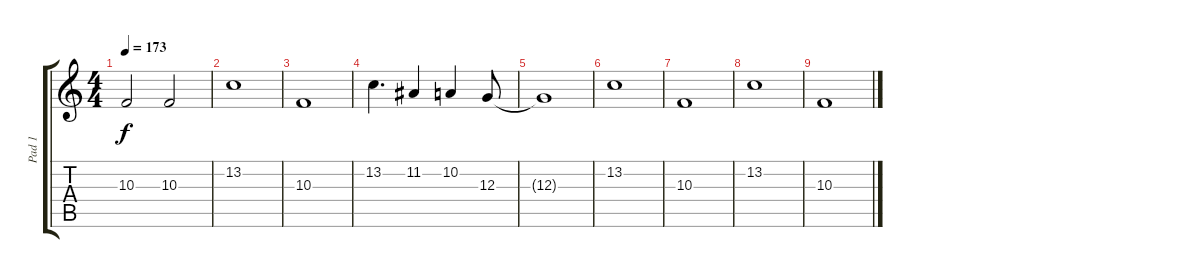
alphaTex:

\track ("Pad 1" "Pad 1") {instrument pad1newage}
\staff {score tabs}
\tuning (E4 B3 G3 D3 A2 E2) {hide}
\ts (4 4)
\tempo 173
\clef g2
\ks c
10.3.2{dy f} 10.3.2 |
13.2.1 |
10.3.1 |
13.2.4{d} 11.2.4 10.2.4 12.3.8 |
12.3{t}.1 |
13.2.1 |
10.3.1 |
13.2.1 |
10.3.1
